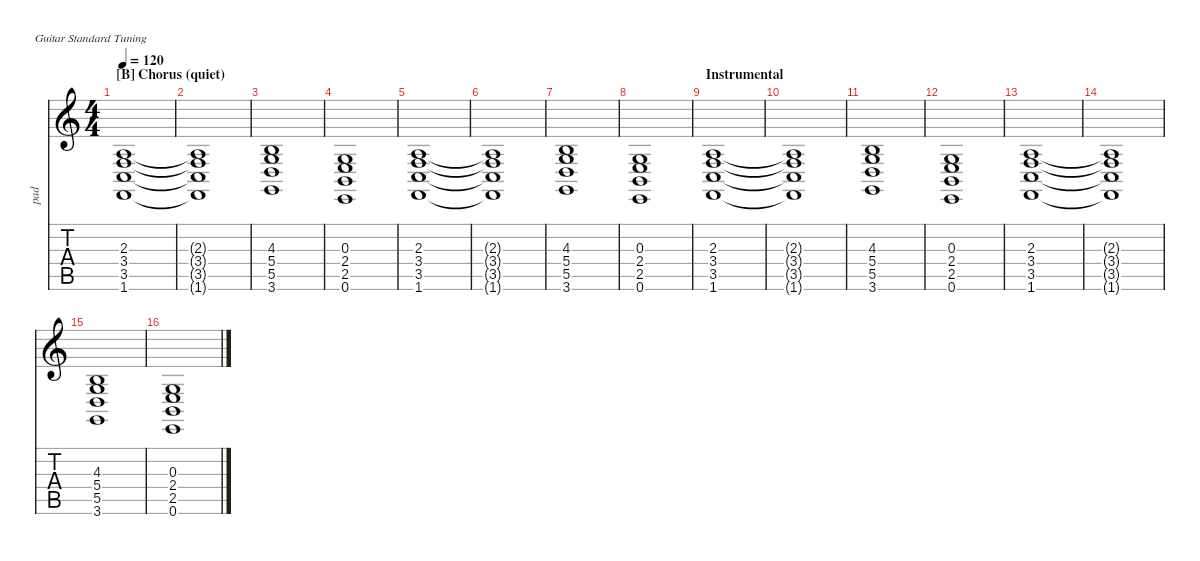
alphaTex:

\defaultSystemsLayout 4
\hideDynamics
\bracketExtendMode nobrackets
\track ("Pad" "pad") {instrument pad2warm}
\staff {score tabs}
\tuning (E4 B3 G3 D3 A2 E2)
\ts (4 4)
\section ("B" "Chorus (quiet)")
\tempo 120
\clef g2
\ks c
(1.6 3.5 3.4 2.3).1{dy mf beam Up} |
(2.3{t} 3.4{t} 3.5{t} 1.6{t}).1{beam Up} |
(3.6 5.5 5.4 4.3).1{beam Up} |
(0.3 2.4 2.5 0.6).1{beam Up} |
(1.6 3.5 3.4 2.3).1{beam Up} |
(2.3{t} 3.4{t} 3.5{t} 1.6{t}).1{beam Up} |
(3.6 5.5 5.4 4.3).1{beam Up} |
(0.3 2.4 2.5 0.6).1{beam Up} |
\section ("" "Instrumental")
(1.6 3.5 3.4 2.3).1{beam Up} |
(2.3{t} 3.4{t} 3.5{t} 1.6{t}).1{beam Up} |
(3.6 5.5 5.4 4.3).1{beam Up} |
(0.3 2.4 2.5 0.6).1{beam Up} |
(1.6 3.5 3.4 2.3).1{beam Up} |
(2.3{t} 3.4{t} 3.5{t} 1.6{t}).1{beam Up} |
(3.6 5.5 5.4 4.3).1{beam Up} |
(0.3 2.4 2.5 0.6).1{beam Up}
